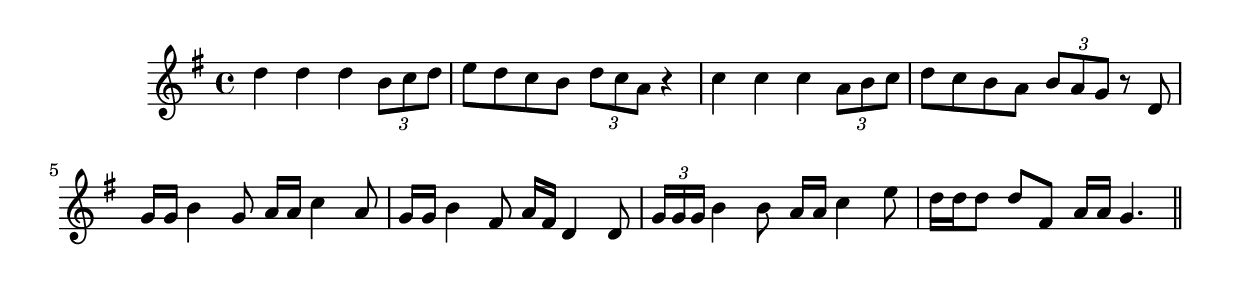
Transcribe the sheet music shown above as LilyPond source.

\version "2.14.0"
%{\header {
  title = "Caroline (Louisiana)"
  composer = "anonymous"
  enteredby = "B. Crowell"
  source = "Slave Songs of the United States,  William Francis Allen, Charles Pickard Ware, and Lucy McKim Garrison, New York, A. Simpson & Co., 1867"
}%}
\score{{\key g \major
\time 4/4
%{\tempo 8=80
%}\relative d'' {
  d4 d d \times 2/3 {b8 c d} | e8 d c b \times 2/3 {d8 c a} r4 |
  c4 c c \times 2/3 {a8 b c}  | d8 c b a \times 2/3 {b8 a g} r8 d |
  g16 g b4 g8 a16 a c4 a8 | g16 g b4 fis8 a16 fis d4 d8 |
  \times 2/3 {g16 g g} b4 b8 a16 a c4 e8 | d16 d d8 d fis, a16 a g4. 
  \bar "||"
}

}}